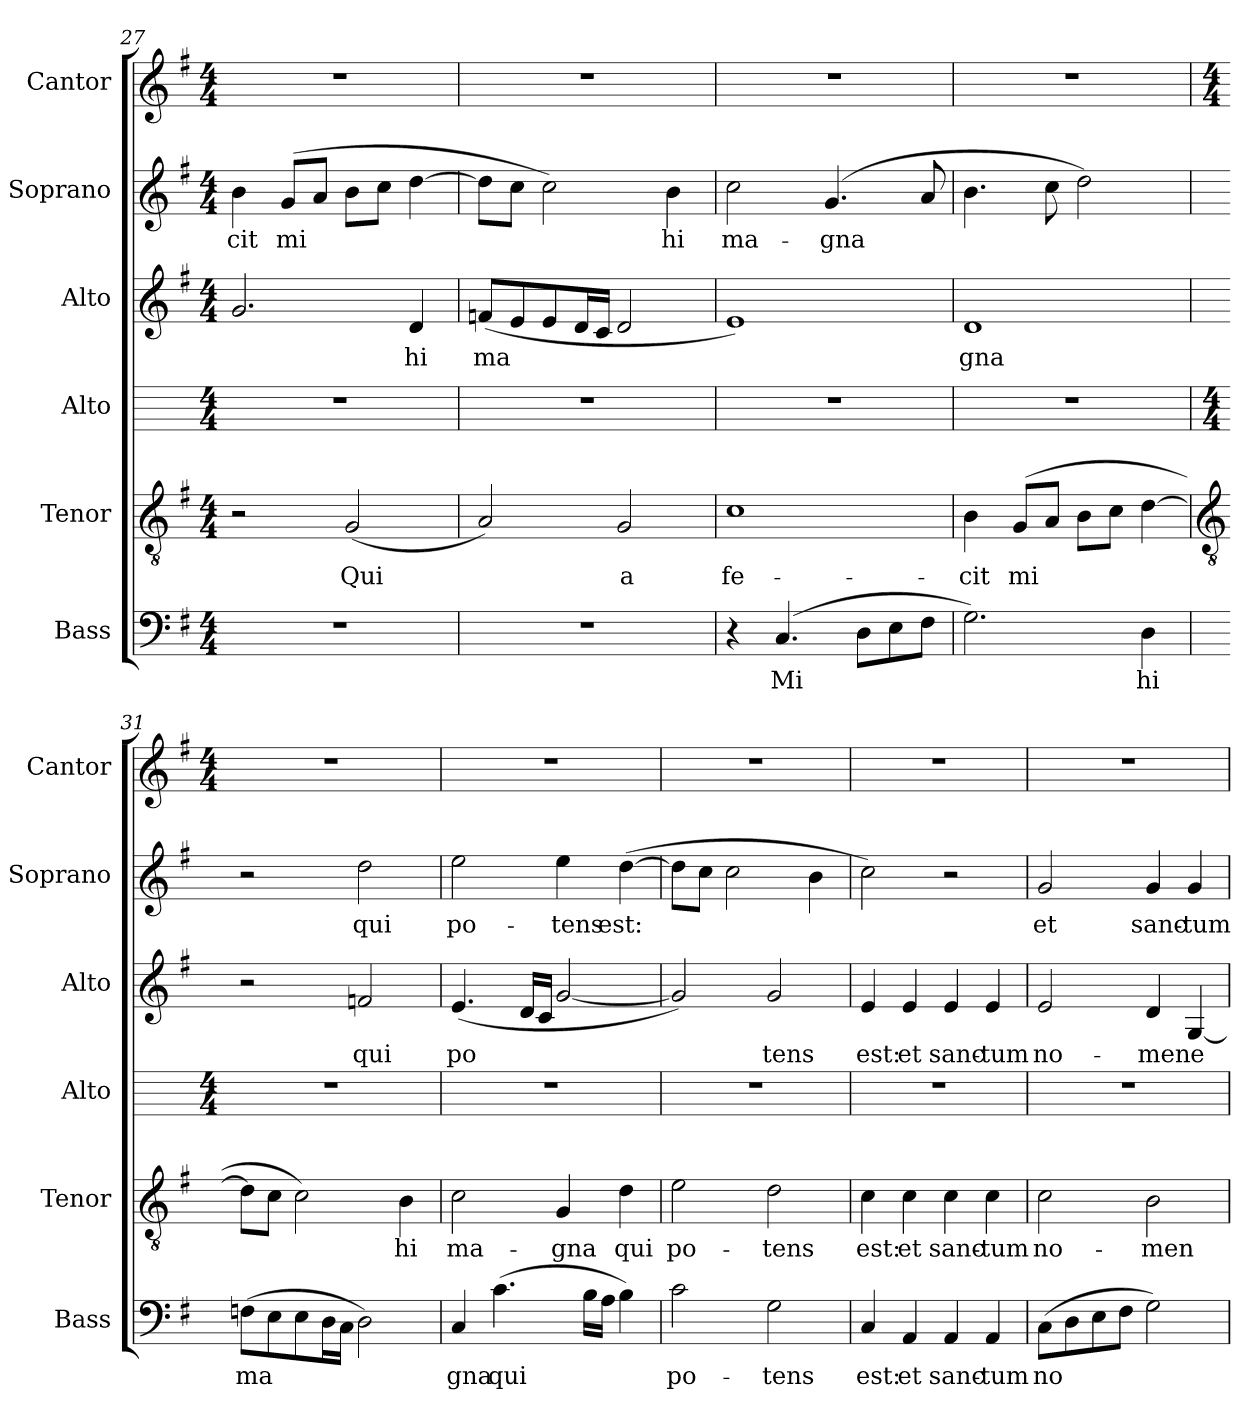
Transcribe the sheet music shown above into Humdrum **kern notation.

**kern	**text	**kern	**text	**kern	**kern	**text	**kern	**text	**kern
*part6	*part6	*part5	*part5	*part4	*part3	*part3	*part2	*part2	*part1
*staff6	*staff6	*staff5	*staff5	*staff4	*staff3	*staff3	*staff2	*staff2	*staff1
*I"Bass	*	*I"Tenor	*	*I"Alto	*I"Alto	*	*I"Soprano	*	*I"Cantor
*I'Bass	*	*I'Tenor	*	*I'Alto	*I'Alto	*	*I'Soprano	*	*I'Cantor
*clefF4	*	*clefGv2	*	*	*clefG2	*	*clefG2	*	*clefG2
*k[f#]	*	*k[f#]	*	*	*k[f#]	*	*k[f#]	*	*k[f#]
*G:	*	*G:	*	*	*G:	*	*G:	*	*G:
*M4/4	*	*M4/4	*	*M4/4	*M4/4	*	*M4/4	*	*M4/4
=27	=27	=27	=27	=27	=27	=27	=27	=27	=27
!	!	!	!	!	!	!	!	!LO:LY:b	!
1r	.	2r	.	1r	2.g	.	4b	-cit	1r
!	!	!	!	!	!	!	!	!LO:LY:b	!
.	.	.	.	.	.	.	(>8gL	mi	.
.	.	.	.	.	.	.	8aJ	.	.
!	!	!	!LO:LY:b	!	!	!	!	!	!
.	.	(<2G	Qui	.	.	.	8bL	.	.
.	.	.	.	.	.	.	8ccJ	.	.
!	!	!	!	!	!	!LO:LY:b	!	!	!
.	.	.	.	.	4d	hi	[4dd	.	.
=28	=28	=28	=28	=28	=28	=28	=28	=28	=28
!	!	!	!	!	!	!LO:LY:b	!	!	!
1r	.	2A)	.	1r	(<8fnL	ma	8ddL]	.	1r
.	.	.	.	.	8e	.	8ccJ	.	.
.	.	.	.	.	8e	.	2cc)	.	.
.	.	.	.	.	16dL	.	.	.	.
.	.	.	.	.	16cJJ	.	.	.	.
!	!	!	!LO:LY:b	!	!	!	!	!	!
.	.	2G	a	.	2d	.	.	.	.
!	!	!	!	!	!	!	!	!LO:LY:b	!
.	.	.	.	.	.	.	4b	hi	.
=29	=29	=29	=29	=29	=29	=29	=29	=29	=29
!	!	!	!LO:LY:b	!	!	!	!	!LO:LY:b	!
4r	.	1c	fe-	1r	1e)	.	2cc	ma-	1r
!	!LO:LY:b	!	!	!	!	!	!	!	!
(>4.C	Mi	.	.	.	.	.	.	.	.
!	!	!	!	!	!	!	!	!LO:LY:b	!
.	.	.	.	.	.	.	(>4.g	-gna	.
8DL	.	.	.	.	.	.	.	.	.
8E	.	.	.	.	.	.	.	.	.
8F#J	.	.	.	.	.	.	8a	.	.
=30	=30	=30	=30	=30	=30	=30	=30	=30	=30
!	!	!	!LO:LY:b	!	!	!LO:LY:b	!	!	!
2.G)	.	4B	-cit	1r	1d	gna	4.b	.	1r
!	!	!	!LO:LY:b	!	!	!	!	!	!
.	.	(>8GL	mi	.	.	.	.	.	.
.	.	8AJ	.	.	.	.	8cc	.	.
.	.	8BL	.	.	.	.	2dd)	.	.
.	.	8cJ	.	.	.	.	.	.	.
!	!LO:LY:b	!	!	!	!	!	!	!	!
4D	hi	[4d	.	.	.	.	.	.	.
!!LO:LB:g=z
=31	=31	=31	=31	=31	=31	=31	=31	=31	=31
*	*	*clefGv2	*	*	*	*	*	*	*
*	*	*	*	*M4/4	*	*	*	*	*M4/4
!	!LO:LY:b	!	!	!	!	!	!	!	!
(>8FnL	ma	8dL]	.	1r	2r	.	2r	.	1r
8E	.	8cJ	.	.	.	.	.	.	.
8E	.	2c)	.	.	.	.	.	.	.
16DL	.	.	.	.	.	.	.	.	.
16CJJ	.	.	.	.	.	.	.	.	.
!	!	!	!	!	!	!LO:LY:b	!	!LO:LY:b	!
2D)	.	.	.	.	2fn	qui	2dd	qui	.
!	!	!	!LO:LY:b	!	!	!	!	!	!
.	.	4B	hi	.	.	.	.	.	.
=32	=32	=32	=32	=32	=32	=32	=32	=32	=32
!	!LO:LY:b	!	!LO:LY:b	!	!	!LO:LY:b	!	!LO:LY:b	!
4C	gna	2c	ma-	1r	(<4.e	po	2ee	po-	1r
!	!LO:LY:b	!	!	!	!	!	!	!	!
(>4.c	qui	.	.	.	.	.	.	.	.
.	.	.	.	.	16dLL	.	.	.	.
.	.	.	.	.	16cJJ	.	.	.	.
!	!	!	!LO:LY:b	!	!	!	!	!LO:LY:b	!
.	.	4G	-gna	.	[2g	.	4ee	-tens	.
16BLL	.	.	.	.	.	.	.	.	.
16AJJ	.	.	.	.	.	.	.	.	.
!	!	!	!LO:LY:b	!	!	!	!	!LO:LY:b	!
4B)	.	4d	qui	.	.	.	(>[4dd	est:	.
=33	=33	=33	=33	=33	=33	=33	=33	=33	=33
!	!LO:LY:b	!	!LO:LY:b	!	!	!	!	!	!
2c	po-	2e	po-	1r	2g])	.	8ddL]	.	1r
.	.	.	.	.	.	.	8ccJ	.	.
.	.	.	.	.	.	.	2cc	.	.
!	!LO:LY:b	!	!LO:LY:b	!	!	!LO:LY:b	!	!	!
2G	-tens	2d	-tens	.	2g	tens	.	.	.
.	.	.	.	.	.	.	4b	.	.
=34	=34	=34	=34	=34	=34	=34	=34	=34	=34
!	!LO:LY:b	!	!LO:LY:b	!	!	!LO:LY:b	!	!	!
4C	est:	4c	est:	1r	4e	est:	2cc)	.	1r
!	!LO:LY:b	!	!LO:LY:b	!	!	!LO:LY:b	!	!	!
4AA	et	4c	et	.	4e	et	.	.	.
!	!LO:LY:b	!	!LO:LY:b	!	!	!LO:LY:b	!	!	!
4AA	sanc-	4c	sanc-	.	4e	sanc-	2r	.	.
!	!LO:LY:b	!	!LO:LY:b	!	!	!LO:LY:b	!	!	!
4AA	-tum	4c	-tum	.	4e	-tum	.	.	.
=35	=35	=35	=35	=35	=35	=35	=35	=35	=35
!	!LO:LY:b	!	!LO:LY:b	!	!	!LO:LY:b	!	!LO:LY:b	!
(>8CL	no	2c	no-	1r	2e	no-	2g	et	1r
8D	.	.	.	.	.	.	.	.	.
8E	.	.	.	.	.	.	.	.	.
8F#J	.	.	.	.	.	.	.	.	.
!	!	!	!LO:LY:b	!	!	!LO:LY:b	!	!LO:LY:b	!
2G)	.	2B	-men	.	4d	-men	4g	sanc-	.
!	!	!	!	!	!	!LO:LY:b	!	!LO:LY:b	!
.	.	.	.	.	[4G	e	4g	-tum	.
=	=	=	=	=	=	=	=	=	=
*-	*-	*-	*-	*-	*-	*-	*-	*-	*-
